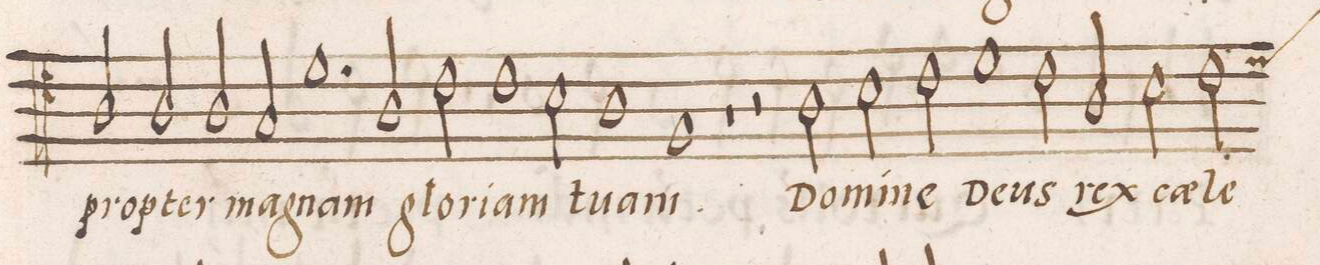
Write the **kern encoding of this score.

**kern	**text
*I"ALTVS	*
*clefC4	*
*k[]	*
*met(c|)	*
*M2/1	*
2A/	pro-
2A/	-pter
=20-	=20-
2A/	ma-
2G/	.
1.d	-gnam
=21-	=21-
2A/	.
2c\	glo-
1c	-ri-
=22-	=22-
2B\	-am
1A	tu-
=23-	=23-
1F	-am.
1r	.
=24-	=24-
2r	.
2A\	Do-
2B\	-mi-
2c\	-ne
=25-	=25-
1d	De-
2c\	-us
2A/	rex
=26-	=26-
2B\	c(ae)-
*custos:d	*
2c\	-le-
*-	*-
